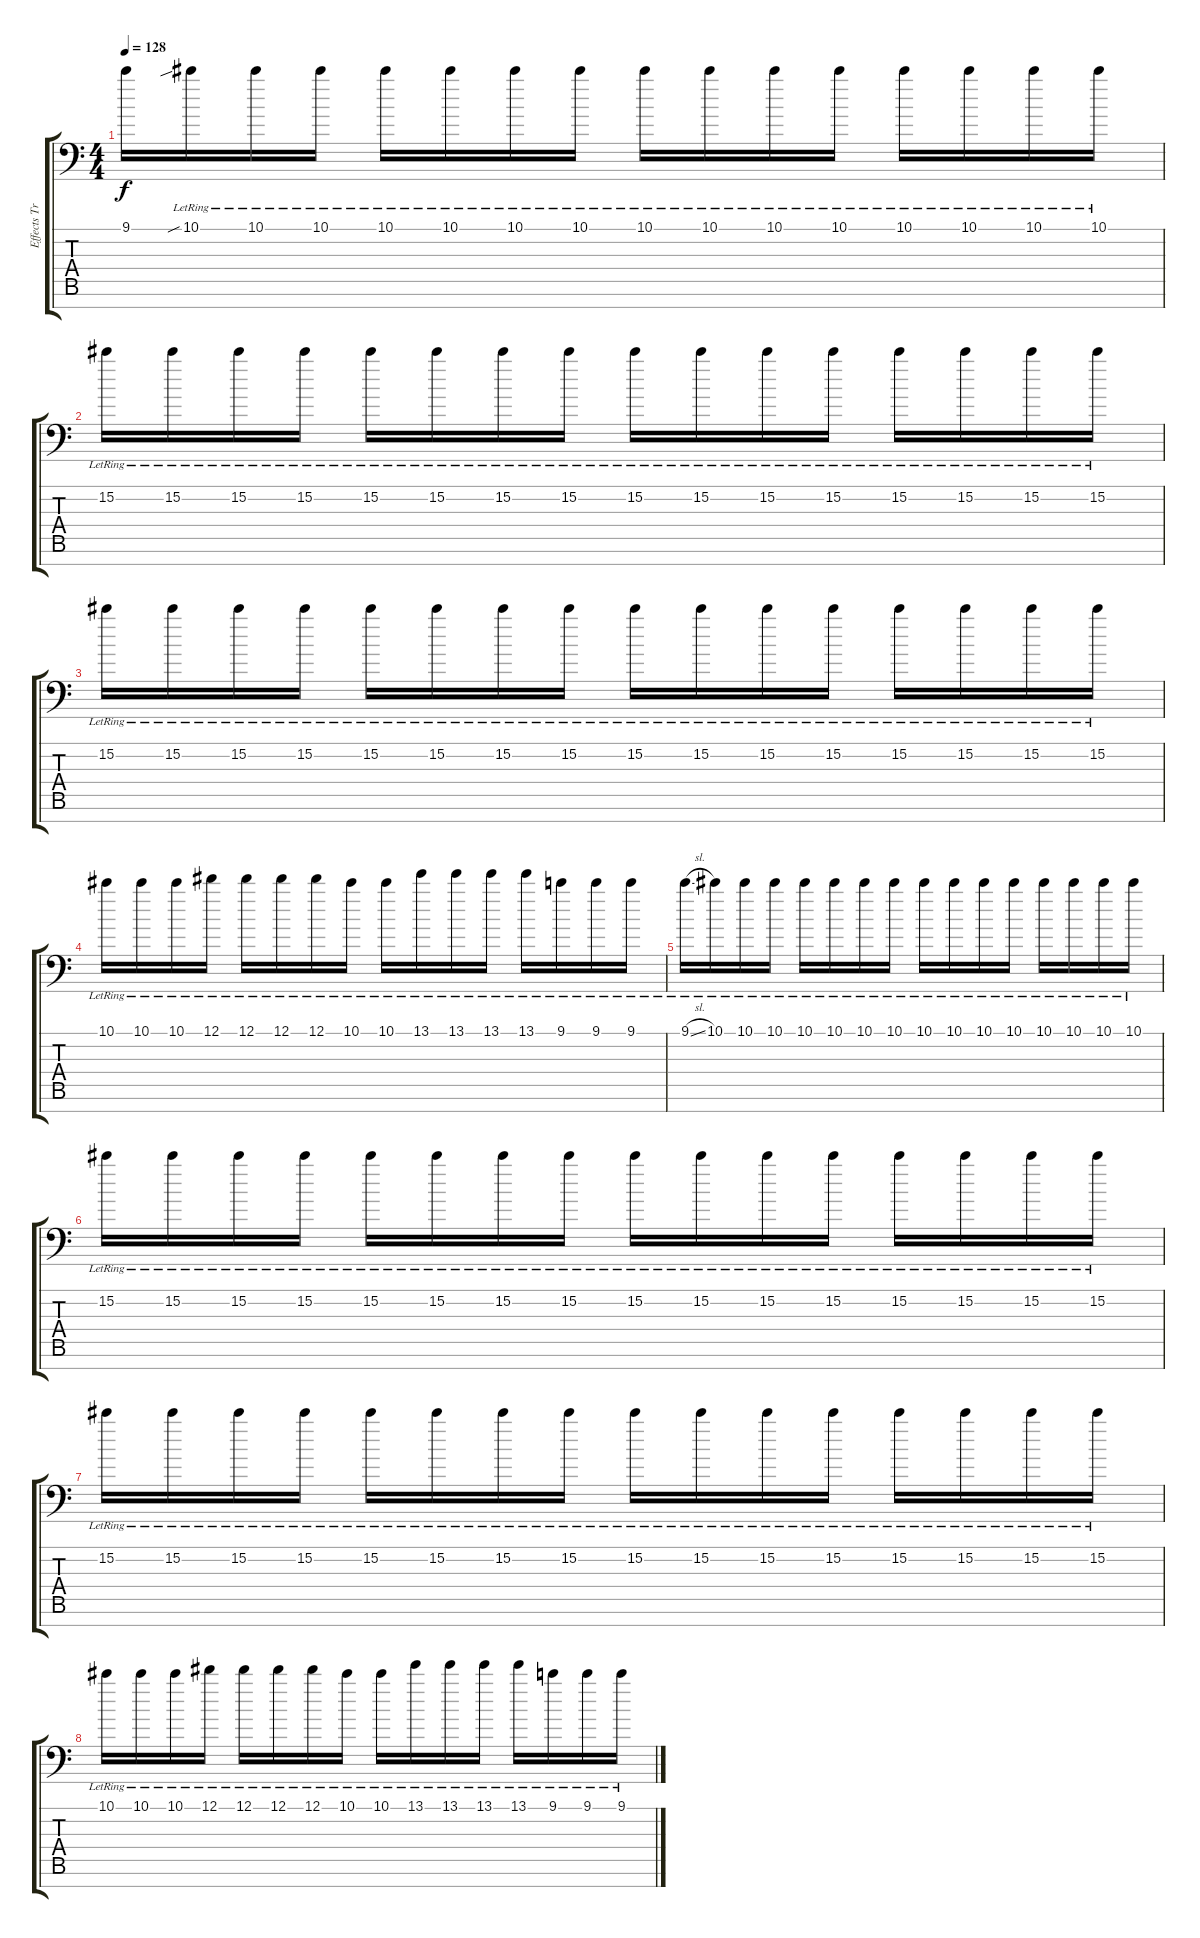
\track ("Effects Track" "Effects Tr") {instrument distortionguitar}
\staff {score tabs}
\tuning (Eb4 Bb3 Gb3 Db3 Ab2 Eb2 Ab1) {hide}
\ts (4 4)
\tempo 128
\clef f4
\ks c
9.1.16{dy f} 10.1{sib lr}.16 10.1{lr}.16 10.1{lr}.16 10.1{lr}.16 10.1{lr}.16 10.1{lr}.16 10.1{lr}.16 10.1{lr}.16 10.1{lr}.16 10.1{lr}.16 10.1{lr}.16 10.1{lr}.16 10.1{lr}.16 10.1{lr}.16 10.1{lr}.16 |
15.2{lr}.16 15.2{lr}.16 15.2{lr}.16 15.2{lr}.16 15.2{lr}.16 15.2{lr}.16 15.2{lr}.16 15.2{lr}.16 15.2{lr}.16 15.2{lr}.16 15.2{lr}.16 15.2{lr}.16 15.2{lr}.16 15.2{lr}.16 15.2{lr}.16 15.2{lr}.16 |
15.2{lr}.16 15.2{lr}.16 15.2{lr}.16 15.2{lr}.16 15.2{lr}.16 15.2{lr}.16 15.2{lr}.16 15.2{lr}.16 15.2{lr}.16 15.2{lr}.16 15.2{lr}.16 15.2{lr}.16 15.2{lr}.16 15.2{lr}.16 15.2{lr}.16 15.2{lr}.16 |
10.1{lr}.16 10.1{lr}.16 10.1{lr}.16 12.1{lr}.16 12.1{lr}.16 12.1{lr}.16 12.1{lr}.16 10.1{lr}.16 10.1{lr}.16 13.1{lr}.16 13.1{lr}.16 13.1{lr}.16 13.1{lr}.16 9.1{lr}.16 9.1{lr}.16 9.1{lr}.16 |
9.1{sl lr}.16 10.1{lr}.16 10.1{lr}.16 10.1{lr}.16 10.1{lr}.16 10.1{lr}.16 10.1{lr}.16 10.1{lr}.16 10.1{lr}.16 10.1{lr}.16 10.1{lr}.16 10.1{lr}.16 10.1{lr}.16 10.1{lr}.16 10.1{lr}.16 10.1{lr}.16 |
15.2{lr}.16 15.2{lr}.16 15.2{lr}.16 15.2{lr}.16 15.2{lr}.16 15.2{lr}.16 15.2{lr}.16 15.2{lr}.16 15.2{lr}.16 15.2{lr}.16 15.2{lr}.16 15.2{lr}.16 15.2{lr}.16 15.2{lr}.16 15.2{lr}.16 15.2{lr}.16 |
15.2{lr}.16 15.2{lr}.16 15.2{lr}.16 15.2{lr}.16 15.2{lr}.16 15.2{lr}.16 15.2{lr}.16 15.2{lr}.16 15.2{lr}.16 15.2{lr}.16 15.2{lr}.16 15.2{lr}.16 15.2{lr}.16 15.2{lr}.16 15.2{lr}.16 15.2{lr}.16 |
10.1{lr}.16 10.1{lr}.16 10.1{lr}.16 12.1{lr}.16 12.1{lr}.16 12.1{lr}.16 12.1{lr}.16 10.1{lr}.16 10.1{lr}.16 13.1{lr}.16 13.1{lr}.16 13.1{lr}.16 13.1{lr}.16 9.1{lr}.16 9.1{lr}.16 9.1{lr}.16
